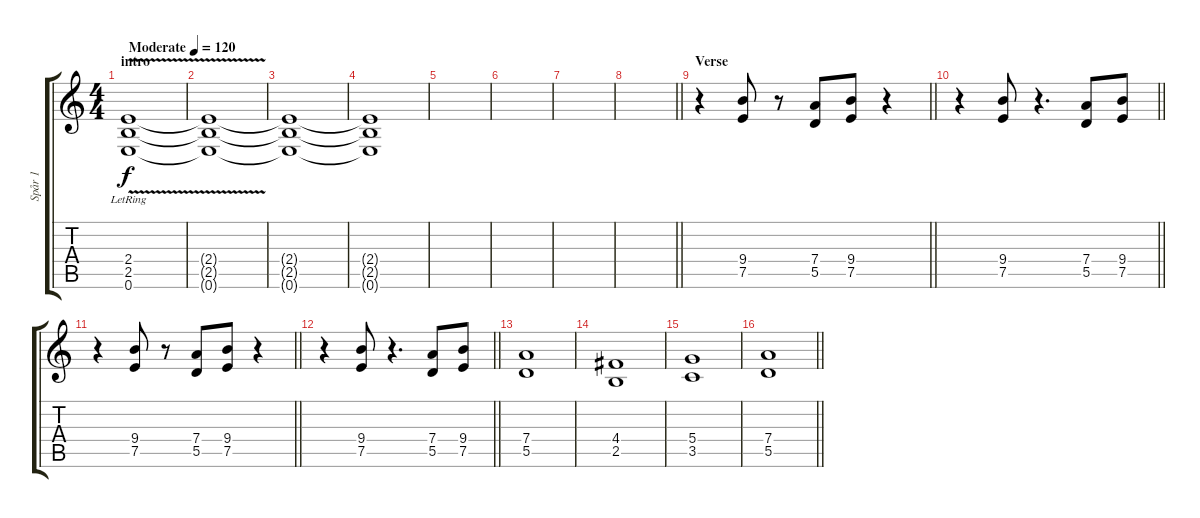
\track ("Spår 1" "Spår 1") {instrument distortionguitar}
\staff {score tabs}
\tuning (E4 B3 G3 D3 A2 E2) {hide}
\ts (4 4)
\section ("" "intro")
\tempo (120 "Moderate")
\clef g2
\ks c
(2.4{v lr} 2.5{v lr} 0.6{v lr}).1{dy f instrument distortionguitar} |
(2.4{t} 2.5{t} 0.6{t}).1 |
(2.4{t} 2.5{t} 0.6{t}).1 |
(2.4{t} 2.5{t} 0.6{t}).1 |
|
|
|
\barLineRight lightlight
|
\section ("" "Verse")
\barLineRight lightlight
r.4 (9.4 7.5).8 r.8 (7.4 5.5).8 (9.4 7.5).8 r.4 |
\barLineRight lightlight
r.4 (9.4 7.5).8 r.4{d} (7.4 5.5).8 (9.4 7.5).8 |
\barLineRight lightlight
r.4 (9.4 7.5).8 r.8 (7.4 5.5).8 (9.4 7.5).8 r.4 |
\barLineRight lightlight
r.4 (9.4 7.5).8 r.4{d} (7.4 5.5).8 (9.4 7.5).8 |
(7.4 5.5).1 |
(4.4 2.5).1 |
(5.4 3.5).1 |
\barLineRight lightlight
(7.4 5.5).1
